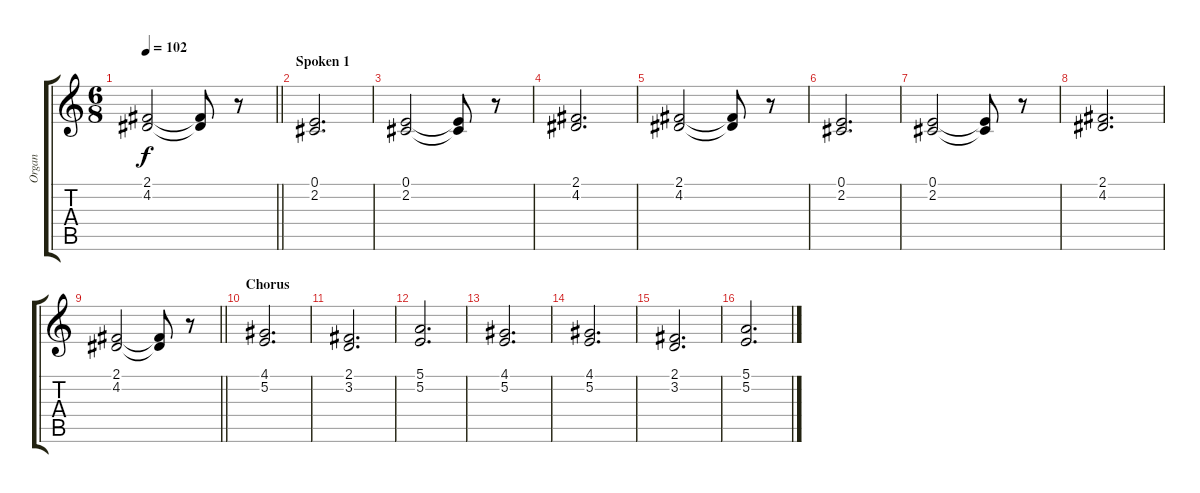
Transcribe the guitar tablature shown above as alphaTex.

\track ("Organ" "Organ") {instrument percussiveorgan}
\staff {score tabs}
\tuning (E4 B3 G3 D3 A2 E2) {hide}
\ts (6 8)
\tempo 102
\clef g2
\barLineRight lightlight
\ks c
(2.1{t} 4.2{t}).2{dy f} (2.1{t} 4.2{t}).8 r.8 |
\section ("" "Spoken 1")
(0.1 2.2).2{d} |
(0.1 2.2).2 (0.1{t} 2.2{t}).8 r.8 |
(2.1 4.2).2{d} |
(2.1 4.2).2 (2.1{t} 4.2{t}).8 r.8 |
(0.1 2.2).2{d} |
(0.1 2.2).2 (0.1{t} 2.2{t}).8 r.8 |
(2.1 4.2).2{d} |
\barLineRight lightlight
(2.1 4.2).2 (2.1{t} 4.2{t}).8 r.8 |
\section ("" "Chorus")
(4.1 5.2).2{d} |
(2.1 3.2).2{d} |
(5.1 5.2).2{d} |
(4.1 5.2).2{d} |
(4.1 5.2).2{d} |
(2.1 3.2).2{d} |
(5.1 5.2).2{d}
